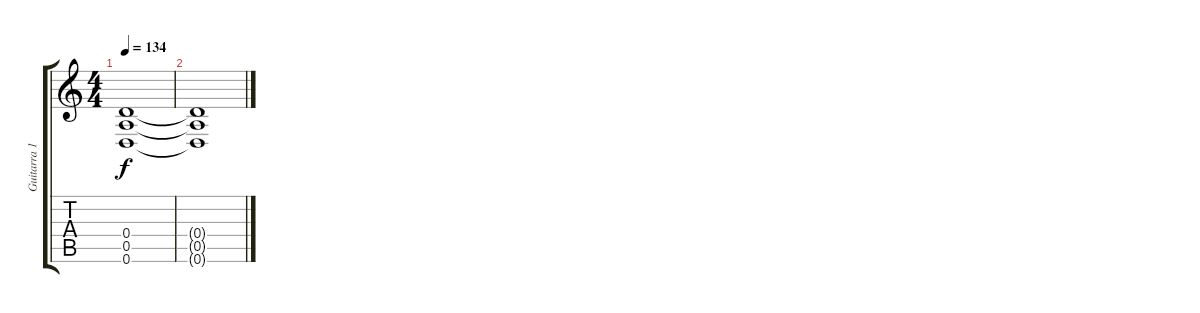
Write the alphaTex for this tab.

\track ("Guitarra 1 [Joe Perry]" "Guitarra 1") {instrument overdrivenguitar}
\staff {score tabs}
\tuning (E4 B3 G3 D3 A2 D2) {hide}
\ts (4 4)
\tempo 134
\clef g2
\ks c
(0.4{t} 0.5{t} 0.6{t}).1{dy f} |
(0.4{t} 0.5{t} 0.6{t}).1
